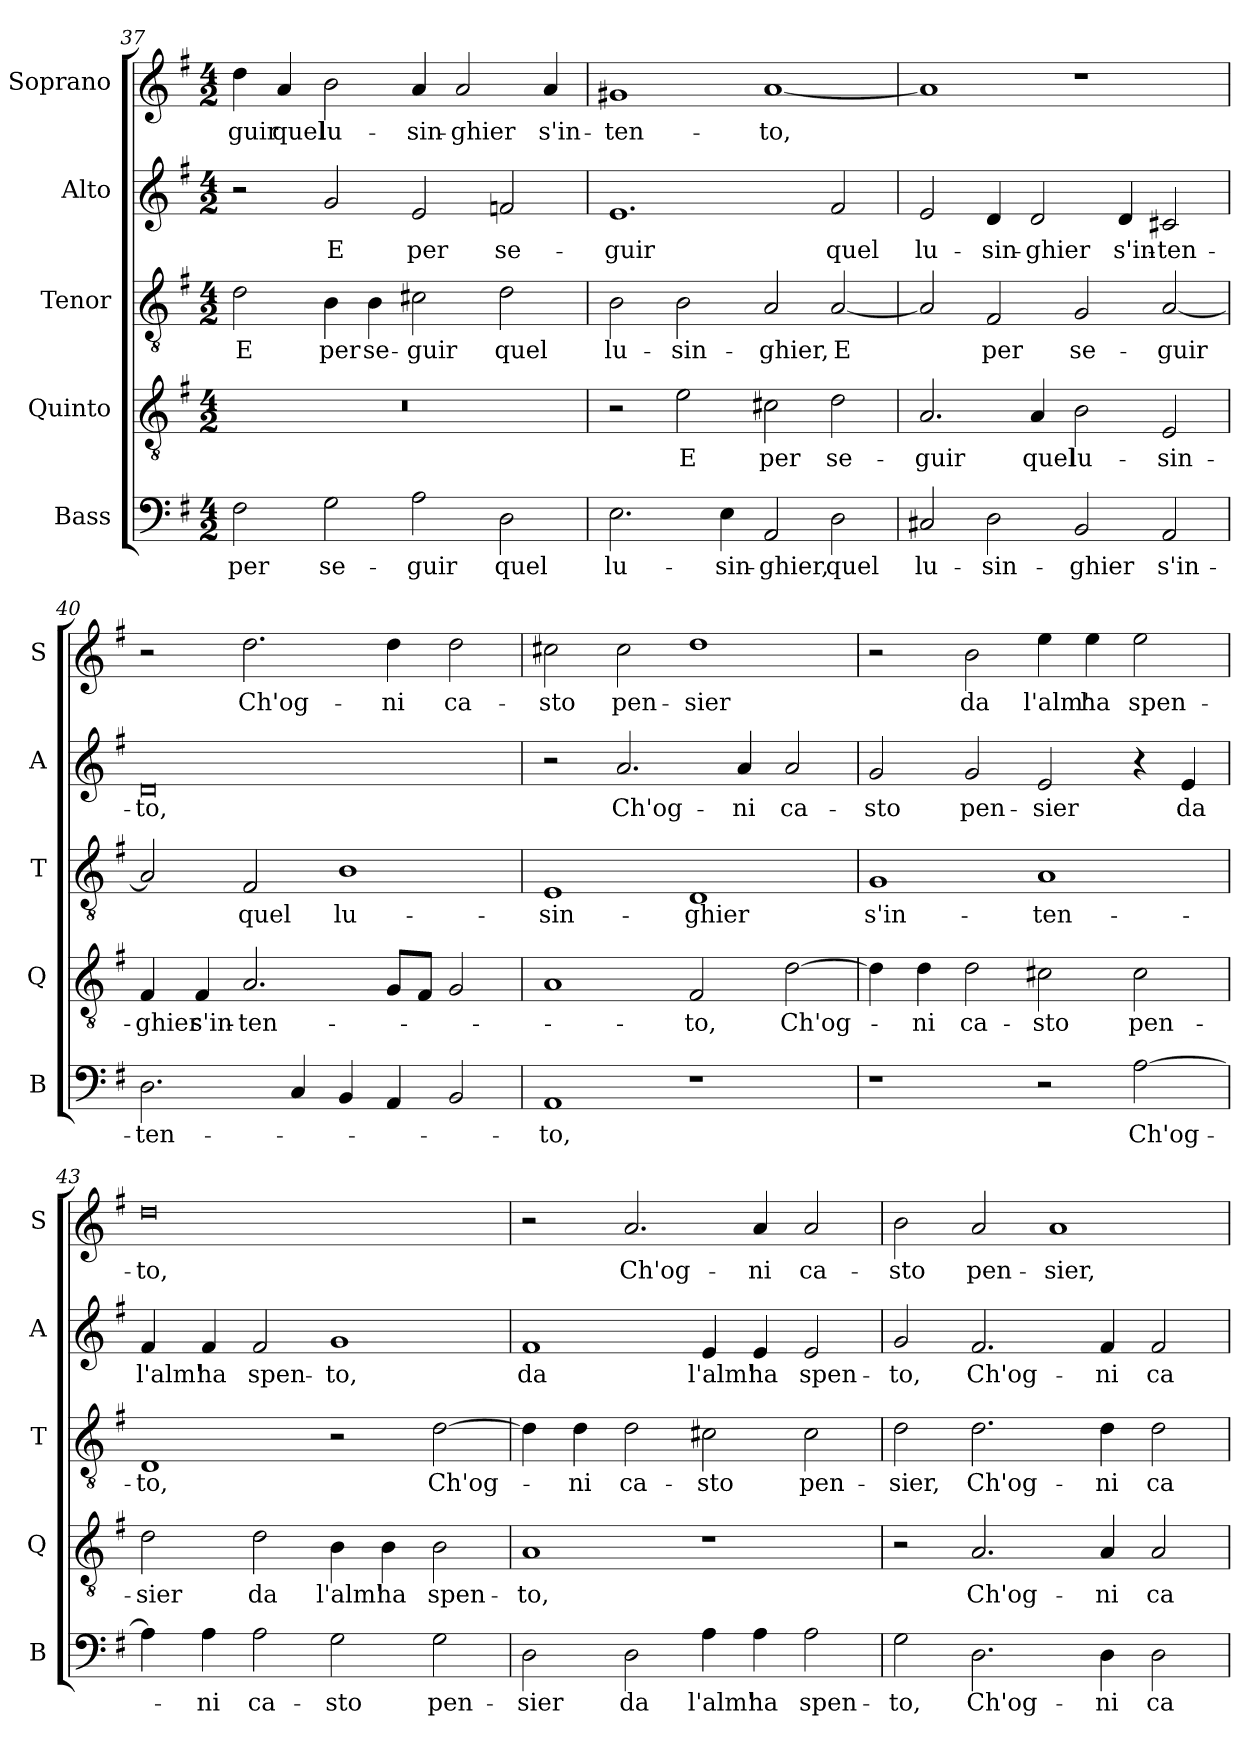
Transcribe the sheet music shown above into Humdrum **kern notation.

**kern	**text	**kern	**text	**kern	**text	**kern	**text	**kern	**text
*part5	*part5	*part4	*part4	*part3	*part3	*part2	*part2	*part1	*part1
*staff5	*staff5	*staff4	*staff4	*staff3	*staff3	*staff2	*staff2	*staff1	*staff1
*I"Bass	*	*I"Quinto	*	*I"Tenor	*	*I"Alto	*	*I"Soprano	*
*I'B	*	*I'Q	*	*I'T	*	*I'A	*	*I'S	*
!!LO:PB:g=z
*clefF4	*	*clefGv2	*	*clefGv2	*	*clefG2	*	*clefG2	*
*k[f#]	*	*k[f#]	*	*k[f#]	*	*k[f#]	*	*k[f#]	*
*G:	*	*G:	*	*G:	*	*G:	*	*G:	*
*M4/2	*	*M4/2	*	*M4/2	*	*M4/2	*	*M4/2	*
=37	=37	=37	=37	=37	=37	=37	=37	=37	=37
!	!LO:LY:b	!	!	!	!LO:LY:b	!	!	!	!LO:LY:b
2F#\	per	0r	.	2d\	E	2r	.	4dd\	-guir
!	!	!	!	!	!	!	!	!	!LO:LY:b
.	.	.	.	.	.	.	.	4a/	quel
!	!LO:LY:b	!	!	!	!LO:LY:b	!	!LO:LY:b	!	!LO:LY:b
2G\	se-	.	.	4B\	per	2g/	E	2b\	lu-
!	!	!	!	!	!LO:LY:b	!	!	!	!
.	.	.	.	4B\	se-	.	.	.	.
!	!LO:LY:b	!	!	!	!LO:LY:b	!	!LO:LY:b	!	!LO:LY:b
2A\	-guir	.	.	2c#X\	-guir	2e/	per	4a/	-sin-
!	!	!	!	!	!	!	!	!	!LO:LY:b
.	.	.	.	.	.	.	.	2a/	-ghier
!	!LO:LY:b	!	!	!	!LO:LY:b	!	!LO:LY:b	!	!
2D\	quel	.	.	2d\	quel	2fn/	se-	.	.
!	!	!	!	!	!	!	!	!	!LO:LY:b
.	.	.	.	.	.	.	.	4a/	s'in-
=38	=38	=38	=38	=38	=38	=38	=38	=38	=38
!	!LO:LY:b	!	!	!	!LO:LY:b	!	!LO:LY:b	!	!LO:LY:b
2.E\	lu-	2r	.	2B\	lu-	1.e	-guir	1g#X	-ten-
!	!	!	!LO:LY:b	!	!LO:LY:b	!	!	!	!
.	.	2e\	E	2B\	-sin-	.	.	.	.
!	!LO:LY:b	!	!	!	!	!	!	!	!
4E\	-sin-	.	.	.	.	.	.	.	.
!	!LO:LY:b	!	!LO:LY:b	!	!LO:LY:b	!	!	!	!LO:LY:b
2AA/	-ghier,	2c#X\	per	2A/	-ghier,	.	.	[1a	-to,
!	!LO:LY:b	!	!LO:LY:b	!	!LO:LY:b	!	!LO:LY:b	!	!
2D\	quel	2d\	se-	[2A/	E	2f#/	quel	.	.
=39	=39	=39	=39	=39	=39	=39	=39	=39	=39
!	!LO:LY:b	!	!LO:LY:b	!	!	!	!LO:LY:b	!	!
2C#X/	lu-	2.A/	-guir	2A/]	.	2e/	lu-	1a]	.
!	!LO:LY:b	!	!	!	!LO:LY:b	!	!LO:LY:b	!	!
2D\	-sin-	.	.	2F#/	per	4d/	-sin-	.	.
!	!	!	!LO:LY:b	!	!	!	!LO:LY:b	!	!
.	.	4A/	quel	.	.	2d/	-ghier	.	.
!	!LO:LY:b	!	!LO:LY:b	!	!LO:LY:b	!	!	!	!
2BB/	-ghier	2B\	lu-	2G/	se-	.	.	1r	.
!	!	!	!	!	!	!	!LO:LY:b	!	!
.	.	.	.	.	.	4d/	s'in-	.	.
!	!LO:LY:b	!	!LO:LY:b	!	!LO:LY:b	!	!LO:LY:b	!	!
2AA/	s'in-	2E/	-sin-	[2A/	-guir	2c#X/	-ten-	.	.
!!LO:LB:g=z
=40	=40	=40	=40	=40	=40	=40	=40	=40	=40
!	!LO:LY:b	!	!LO:LY:b	!	!	!	!LO:LY:b	!	!
2.D\	-ten-	4F#/	-ghier	2A/]	.	0d	-to,	2r	.
!	!	!	!LO:LY:b	!	!	!	!	!	!
.	.	4F#/	s'in-	.	.	.	.	.	.
!	!	!	!LO:LY:b	!	!LO:LY:b	!	!	!	!LO:LY:b
.	.	2.A/	-ten-	2F#/	quel	.	.	2.dd\	Ch'og-
4C/	.	.	.	.	.	.	.	.	.
!	!	!	!	!	!LO:LY:b	!	!	!	!
4BB/	.	.	.	1B	lu-	.	.	.	.
!	!	!	!	!	!	!	!	!	!LO:LY:b
4AA/	.	8G/L	.	.	.	.	.	4dd\	-ni
.	.	8F#/J	.	.	.	.	.	.	.
!	!	!	!	!	!	!	!	!	!LO:LY:b
2BB/	.	2G/	.	.	.	.	.	2dd\	ca-
=41	=41	=41	=41	=41	=41	=41	=41	=41	=41
!	!LO:LY:b	!	!	!	!LO:LY:b	!	!	!	!LO:LY:b
1AA	-to,	1A	.	1E	-sin-	2r	.	2cc#X\	-sto
!	!	!	!	!	!	!	!LO:LY:b	!	!LO:LY:b
.	.	.	.	.	.	2.a/	Ch'og-	2cc#\	pen-
!	!	!	!LO:LY:b	!	!LO:LY:b	!	!	!	!LO:LY:b
1r	.	2F#/	-to,	1D	-ghier	.	.	1dd	-sier
!	!	!	!	!	!	!	!LO:LY:b	!	!
.	.	.	.	.	.	4a/	-ni	.	.
!	!	!	!LO:LY:b	!	!	!	!LO:LY:b	!	!
.	.	[2d\	Ch'og-	.	.	2a/	ca-	.	.
=42	=42	=42	=42	=42	=42	=42	=42	=42	=42
!	!	!	!	!	!LO:LY:b	!	!LO:LY:b	!	!
1r	.	4d\]	.	1G	s'in-	2g/	-sto	2r	.
!	!	!	!LO:LY:b	!	!	!	!	!	!
.	.	4d\	-ni	.	.	.	.	.	.
!	!	!	!LO:LY:b	!	!	!	!LO:LY:b	!	!LO:LY:b
.	.	2d\	ca-	.	.	2g/	pen-	2b\	da
!	!	!	!LO:LY:b	!	!LO:LY:b	!	!LO:LY:b	!	!LO:LY:b
2r	.	2c#X\	-sto	1A	-ten-	2e/	-sier	4ee\	l'alm'
!	!	!	!	!	!	!	!	!	!LO:LY:b
.	.	.	.	.	.	.	.	4ee\	ha
!	!LO:LY:b	!	!LO:LY:b	!	!	!	!	!	!LO:LY:b
[2A\	Ch'og-	2c#\	pen-	.	.	4r	.	2ee\	spen-
!	!	!	!	!	!	!	!LO:LY:b	!	!
.	.	.	.	.	.	4e/	da	.	.
!!LO:LB:g=z
=43	=43	=43	=43	=43	=43	=43	=43	=43	=43
!	!	!	!LO:LY:b	!	!LO:LY:b	!	!LO:LY:b	!	!LO:LY:b
4A\]	.	2d\	-sier	1D	-to,	4f#/	l'alm'	0dd	-to,
!	!LO:LY:b	!	!	!	!	!	!LO:LY:b	!	!
4A\	-ni	.	.	.	.	4f#/	ha	.	.
!	!LO:LY:b	!	!LO:LY:b	!	!	!	!LO:LY:b	!	!
2A\	ca-	2d\	da	.	.	2f#/	spen-	.	.
!	!LO:LY:b	!	!LO:LY:b	!	!	!	!LO:LY:b	!	!
2G\	-sto	4B\	l'alm'	2r	.	1g	-to,	.	.
!	!	!	!LO:LY:b	!	!	!	!	!	!
.	.	4B\	ha	.	.	.	.	.	.
!	!LO:LY:b	!	!LO:LY:b	!	!LO:LY:b	!	!	!	!
2G\	pen-	2B\	spen-	[2d\	Ch'og-	.	.	.	.
=44	=44	=44	=44	=44	=44	=44	=44	=44	=44
!	!LO:LY:b	!	!LO:LY:b	!	!	!	!LO:LY:b	!	!
2D\	-sier	1A	-to,	4d\]	.	1f#	da	2r	.
!	!	!	!	!	!LO:LY:b	!	!	!	!
.	.	.	.	4d\	-ni	.	.	.	.
!	!LO:LY:b	!	!	!	!LO:LY:b	!	!	!	!LO:LY:b
2D\	da	.	.	2d\	ca-	.	.	2.a/	Ch'og-
!	!LO:LY:b	!	!	!	!LO:LY:b	!	!LO:LY:b	!	!
4A\	l'alm'	1r	.	2c#X\	-sto	4e/	l'alm'	.	.
!	!LO:LY:b	!	!	!	!	!	!LO:LY:b	!	!LO:LY:b
4A\	ha	.	.	.	.	4e/	ha	4a/	-ni
!	!LO:LY:b	!	!	!	!LO:LY:b	!	!LO:LY:b	!	!LO:LY:b
2A\	spen-	.	.	2c#\	pen-	2e/	spen-	2a/	ca-
=45	=45	=45	=45	=45	=45	=45	=45	=45	=45
!	!LO:LY:b	!	!	!	!LO:LY:b	!	!LO:LY:b	!	!LO:LY:b
2G\	-to,	2r	.	2d\	-sier,	2g/	-to,	2b\	-sto
!	!LO:LY:b	!	!LO:LY:b	!	!LO:LY:b	!	!LO:LY:b	!	!LO:LY:b
2.D\	Ch'og-	2.A/	Ch'og-	2.d\	Ch'og-	2.f#/	Ch'og-	2a/	pen-
!	!	!	!	!	!	!	!	!	!LO:LY:b
.	.	.	.	.	.	.	.	1a	-sier,
!	!LO:LY:b	!	!LO:LY:b	!	!LO:LY:b	!	!LO:LY:b	!	!
4D\	-ni	4A/	-ni	4d\	-ni	4f#/	-ni	.	.
!	!LO:LY:b	!	!LO:LY:b	!	!LO:LY:b	!	!LO:LY:b	!	!
2D\	ca-	2A/	ca-	2d\	ca-	2f#/	ca-	.	.
=	=	=	=	=	=	=	=	=	=
*-	*-	*-	*-	*-	*-	*-	*-	*-	*-
